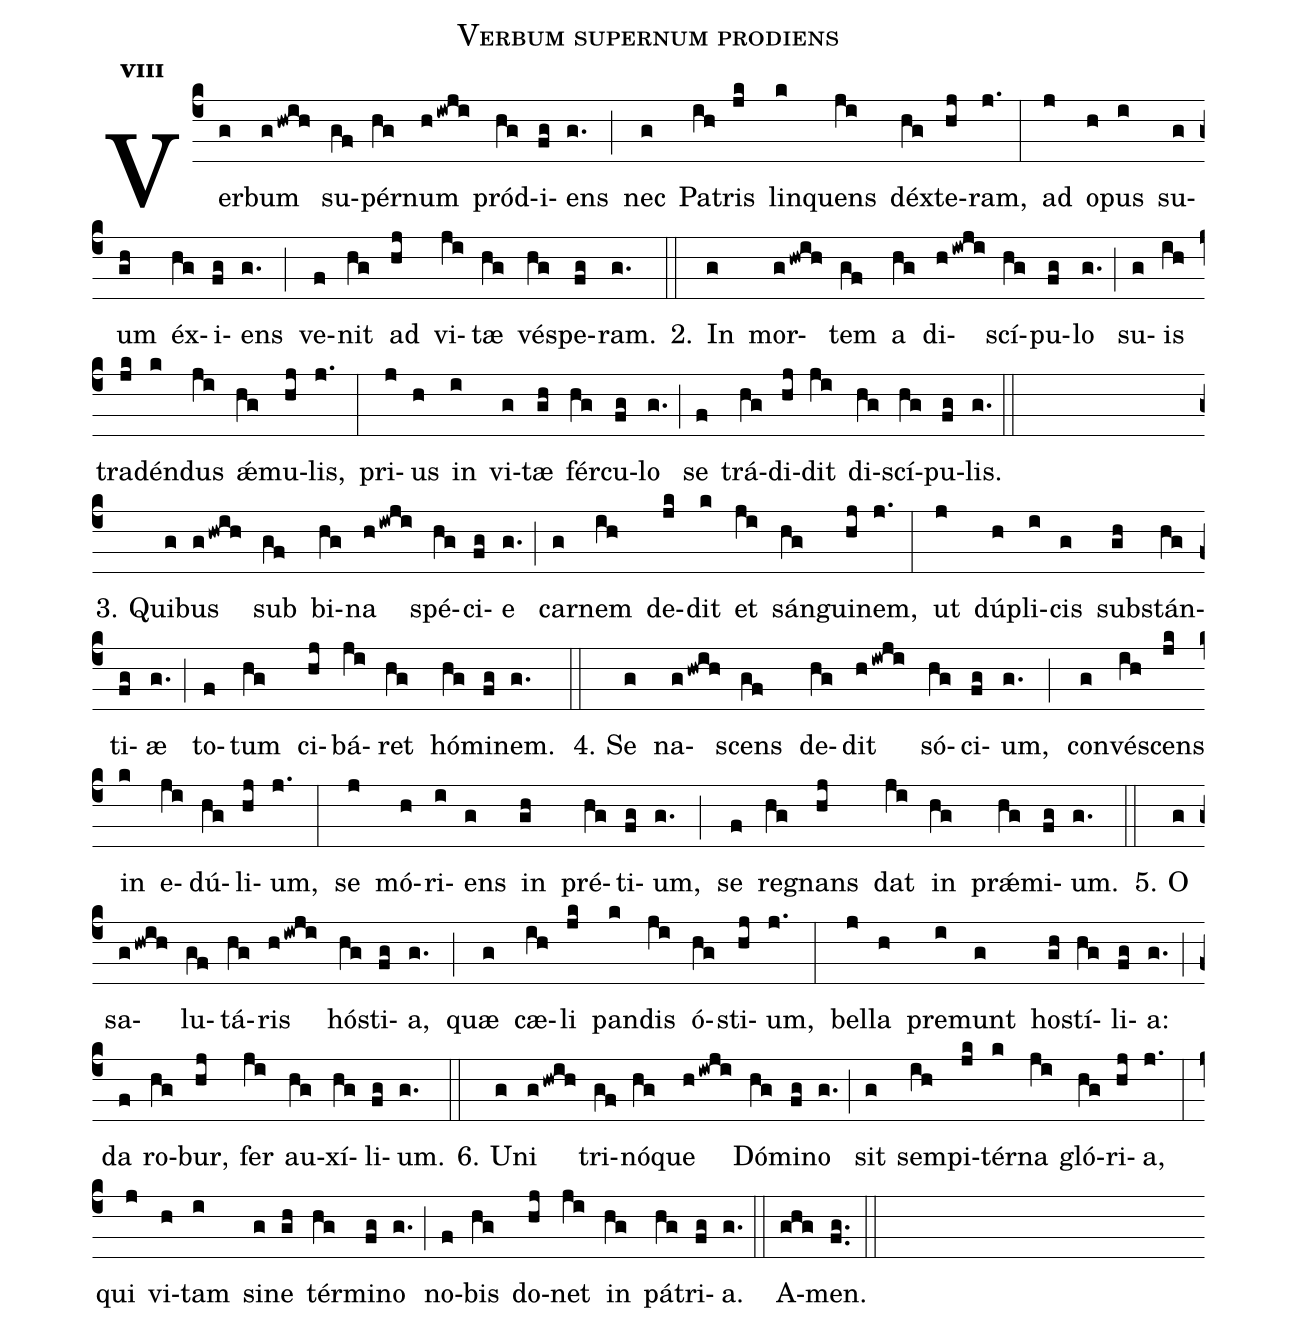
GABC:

name:Verbum supernum prodiens;
office-part:Hymnus;
mode:8;
%%
initial-style: 1;
name: Verbum supernum prodiens;
book: Liber Hymnarius p. 115;
occasion: Sanctissimae Corporis et Sanguinis Christi;
office-part: Laudes H;
user-notes: ;
commentary: ;
annotation: 8;
centering-scheme: english;
fontsize: 12;
font: OFLSortsMillGoudy;
height: 11;
width: 4.5;
%%
(c4)Ver(g)bum(ghwih) su(gf)pér(hg)num(hiwji) pród(hg)i(fg)ens(g.) (;)
nec(g) Pa(ih)tris(jk) lin(k)quens(ji) déx(hg)te(hj)ram,(j.) (:)
ad(j) o(h)pus(i) su(g)um(gh) éx(hg)i(fg)ens(g.) (;)
ve(f)nit(hg) ad(hj) vi(ji)tæ(hg) vé(hg)spe(fg)ram.(g.)

2.(::)
In(g) mor(ghwih)tem(gf) a(hg) di(hiwji)scí(hg)pu(fg)lo(g.) (;)
su(g)is(ih) tra(jk)dén(k)dus(ji) ǽ(hg)mu(hj)lis,(j.) (:)
pri(j)us(h) in(i) vi(g)tæ(gh) fér(hg)cu(fg)lo(g.) (;)
se(f) trá(hg)di(hj)dit(ji) di(hg)scí(hg)pu(fg)lis.(g.)
(::) (Z)

3. Qui(g)bus(ghwih) sub(gf) bi(hg)na(hiwji) spé(hg)ci(fg)e(g.) (;)
car(g)nem(ih) de(jk)dit(k) et(ji) sán(hg)gui(hj)nem,(j.) (:)
ut(j) dú(h)pli(i)cis(g) sub(gh)stán(hg)ti(fg)æ(g.) (;)
to(f)tum(hg) ci(hj)bá(ji)ret(hg) hó(hg)mi(fg)nem.(g.)

(::)
4. Se(g) na(ghwih)scens(gf) de(hg)dit(hiwji) só(hg)ci(fg)um,(g.) (;)
con(g)vé(ih)scens(jk) in(k) e(ji)dú(hg)li(hj)um,(j.) (:)
se(j) mó(h)ri(i)ens(g) in(gh) pré(hg)ti(fg)um,(g.) (;)
se(f) re(hg)gnans(hj) dat(ji) in(hg) prǽ(hg)mi(fg)um.(g.)
(::)
5. O(g) sa(ghwih)lu(gf)tá(hg)ris(hiwji) hó(hg)sti(fg)a,(g.) (;)
quæ(g) cæ(ih)li(jk) pan(k)dis(ji) ó(hg)sti(hj)um,(j.) (:)
bel(j)la(h) pre(i)munt(g) ho(gh)stí(hg)li(fg)a:(g.) (;)
da(f) ro(hg)bur,(hj) fer(ji) au(hg)xí(hg)li(fg)um.(g.)

(::)
6. U(g)ni(ghwih) tri(gf)nó(hg)que(hiwji) Dó(hg)mi(fg)no(g.) (;)
sit(g) sem(ih)pi(jk)tér(k)na(ji) gló(hg)ri(hj)a,(j.) (:)
qui(j) vi(h)tam(i) si(g)ne(gh) tér(hg)mi(fg)no(g.) (;)
no(f)bis(hg) do(hj)net(ji) in(hg) pá(hg)tri(fg)a.(g.) (::)
A(ghg)men.(fg..) (::)
